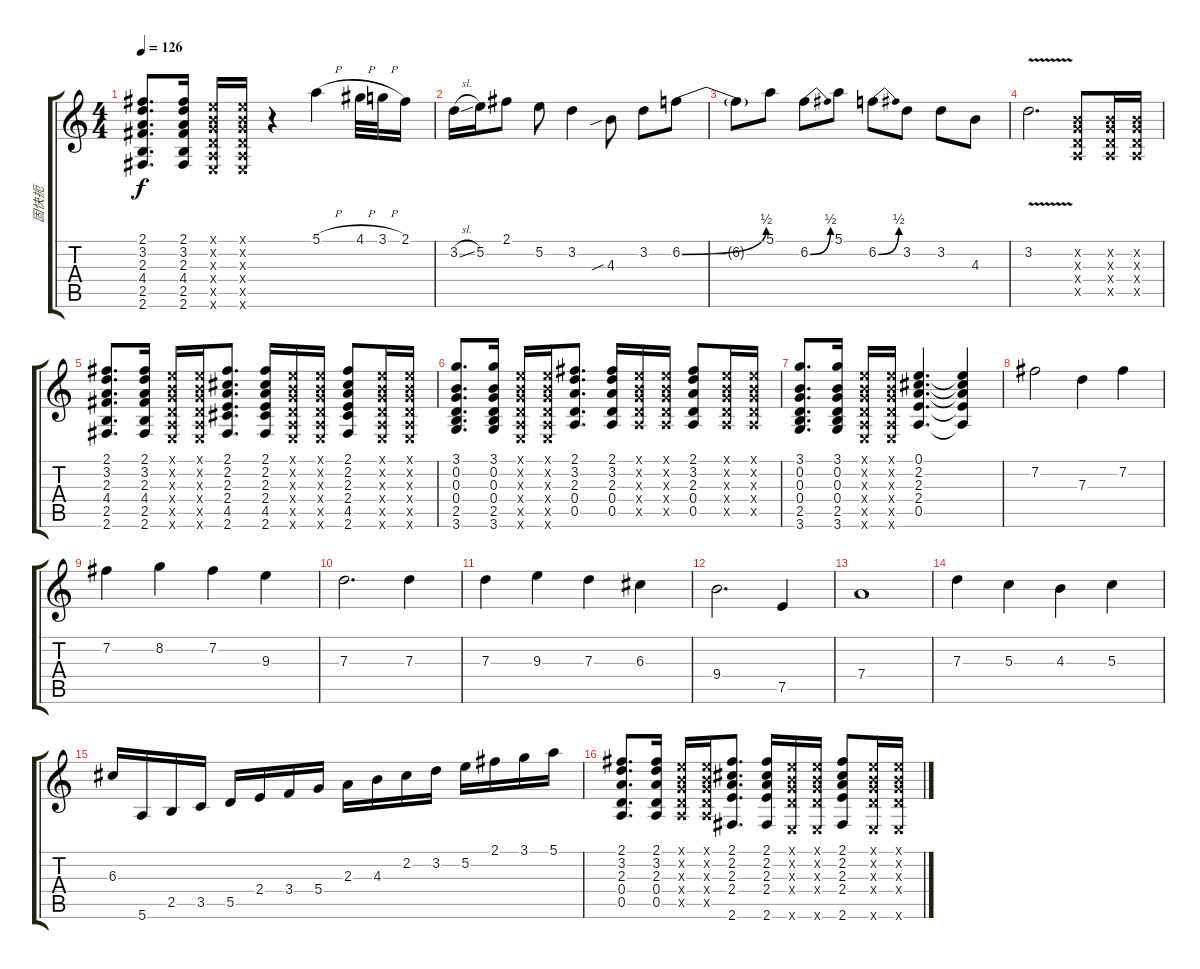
\track ("固快扼" "固快扼") {instrument acousticguitarsteel}
\staff {score tabs}
\tuning (E4 B3 G3 D3 A2 E2) {hide}
\ts (4 4)
\tempo 126
\clef g2
\ks c
(2.1 3.2 2.3 4.4 2.5 2.6).8{d dy f} (2.1 3.2 2.3 4.4 2.5 2.6).16 (0.1{x} 0.2{x} 0.3{x} 0.4{x} 0.5{x} 0.6{x}).16 (0.1{x} 0.2{x} 0.3{x} 0.4{x} 0.5{x} 0.6{x}).16 r.4 5.1{h}.4 4.1{h}.32 3.1{h}.32 2.1.16 |
3.2{sl}.16 5.2.16 2.1.8 5.2.8 3.2.4 4.3{sib}.8 3.2.8 6.2{be (bend 0 0 60 2)}.8 |
6.2{t}.8 5.1.8 6.2{be (bend 0 0 60 2)}.8 5.1.8 6.2{be (bend 0 0 60 2)}.8 3.2.8 3.2.8 4.3.8 |
3.2{v}.2{d} (0.2{x} 0.3{x} 0.4{x} 0.5{x}).8 (0.2{x} 0.3{x} 0.4{x} 0.5{x}).16 (0.2{x} 0.3{x} 0.4{x} 0.5{x}).16 |
(2.1 3.2 2.3 4.4 2.5 2.6).8{d} (2.1 3.2 2.3 4.4 2.5 2.6).16 (0.1{x} 0.2{x} 0.3{x} 0.4{x} 0.5{x} 0.6{x}).16 (0.1{x} 0.2{x} 0.3{x} 0.4{x} 0.5{x} 0.6{x}).16 (2.1 2.2 2.3 2.4 4.5 2.6).8{d} (2.1 2.2 2.3 2.4 4.5 2.6).16 (0.1{x} 0.2{x} 0.3{x} 0.4{x} 0.5{x} 0.6{x}).16 (0.1{x} 0.2{x} 0.3{x} 0.4{x} 0.5{x} 0.6{x}).16 (2.1 2.2 2.3 2.4 4.5 2.6).8 (0.1{x} 0.2{x} 0.3{x} 0.4{x} 0.5{x} 0.6{x}).16 (0.1{x} 0.2{x} 0.3{x} 0.4{x} 0.5{x} 0.6{x}).16 |
(3.1 0.2 0.3 0.4 2.5 3.6).8{d} (3.1 0.2 0.3 0.4 2.5 3.6).16 (0.1{x} 0.2{x} 0.3{x} 0.4{x} 0.5{x} 0.6{x}).16 (0.1{x} 0.2{x} 0.3{x} 0.4{x} 0.5{x} 0.6{x}).16 (2.1 3.2 2.3 0.4 0.5).8{d} (2.1 3.2 2.3 0.4 0.5).16 (0.1{x} 0.2{x} 0.3{x} 0.4{x} 0.5{x}).16 (0.1{x} 0.2{x} 0.3{x} 0.4{x} 0.5{x}).16 (2.1 3.2 2.3 0.4 0.5).8 (0.1{x} 0.2{x} 0.3{x} 0.4{x} 0.5{x}).16 (0.1{x} 0.2{x} 0.3{x} 0.4{x} 0.5{x}).16 |
(3.1 0.2 0.3 0.4 2.5 3.6).8{d} (3.1 0.2 0.3 0.4 2.5 3.6).16 (0.1{x} 0.2{x} 0.3{x} 0.4{x} 0.5{x} 0.6{x}).16 (0.1{x} 0.2{x} 0.3{x} 0.4{x} 0.5{x} 0.6{x}).16 (0.1 2.2 2.3 2.4 0.5).4{d} (0.1{t} 2.2{t} 2.3{t} 2.4{t} 0.5{t}).4 |
7.2.2 7.3.4 7.2.4 |
7.2.4 8.2.4 7.2.4 9.3.4 |
7.3.2{d} 7.3.4 |
7.3.4 9.3.4 7.3.4 6.3.4 |
9.4.2{d} 7.5.4 |
7.4.1 |
7.3.4 5.3.4 4.3.4 5.3.4 |
6.3.16 5.6.16 2.5.16 3.5.16 5.5.16 2.4.16 3.4.16 5.4.16 2.3.16 4.3.16 2.2.16 3.2.16 5.2.16 2.1.16 3.1.16 5.1.16 |
(2.1 3.2 2.3 0.4 0.5).8{d} (2.1 3.2 2.3 0.4 0.5).16 (0.1{x} 0.2{x} 0.3{x} 0.4{x} 0.5{x}).16 (0.1{x} 0.2{x} 0.3{x} 0.4{x} 0.5{x}).16 (2.1 2.2 2.3 2.4 2.6).8{d} (2.1 2.2 2.3 2.4 2.6).16 (0.1{x} 0.2{x} 0.3{x} 0.4{x} 0.6{x}).16 (0.1{x} 0.2{x} 0.3{x} 0.4{x} 0.6{x}).16 (2.1 2.2 2.3 2.4 2.6).8 (0.1{x} 0.2{x} 0.3{x} 0.4{x} 0.6{x}).16 (0.1{x} 0.2{x} 0.3{x} 0.4{x} 0.6{x}).16
